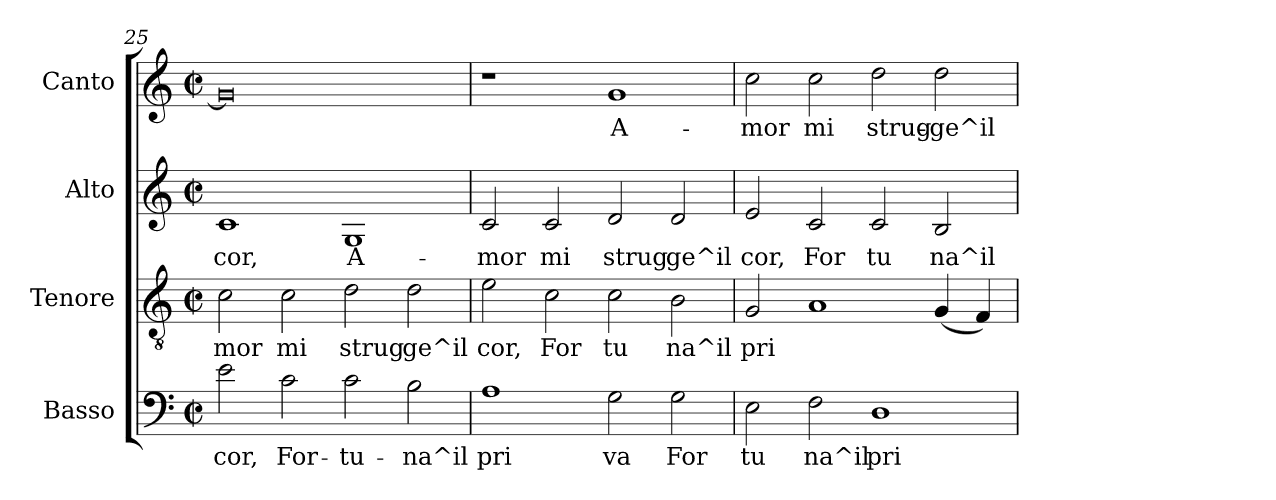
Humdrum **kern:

**kern	**text	**kern	**text	**kern	**text	**kern	**text
*part4	*part4	*part3	*part3	*part2	*part2	*part1	*part1
*staff4	*staff4	*staff3	*staff3	*staff2	*staff2	*staff1	*staff1
*I"Basso	*	*I"Tenore	*	*I"Alto	*	*I"Canto	*
*I'Basso	*	*I'Tenore	*	*I'Alto	*	*I'Canto	*
*clefF4	*	*clefGv2	*	*clefG2	*	*clefG2	*
*k[]	*	*k[]	*	*k[]	*	*k[]	*
*C:	*	*C:	*	*C:	*	*C:	*
*M2/2	*	*M2/2	*	*M2/2	*	*M2/2	*
*met(c|)	*	*met(c|)	*	*met(c|)	*	*met(c|)	*
=25	=25	=25	=25	=25	=25	=25	=25
!	!LO:LY:b:cj	!	!LO:LY:b:cj	!	!LO:LY:b:cj	!	!LO:LY:a:cj
2e\	cor,	2c\	mor	1c	cor,	0g]	.
!	!LO:LY:b:cj	!	!LO:LY:b:cj	!	!	!	!
2c\	For-	2c\	mi	.	.	.	.
!	!LO:LY:b:cj	!	!LO:LY:b:cj	!	!LO:LY:b:cj	!	!
2c\	-tu-	2d\	strug	1G	A-	.	.
!	!LO:LY:b:cj	!	!LO:LY:b:cj	!	!	!	!
2B\	-na^il	2d\	ge^il	.	.	.	.
!!LO:LB:g=z
=26	=26	=26	=26	=26	=26	=26	=26
!	!LO:LY:b:cj	!	!LO:LY:b:cj	!	!LO:LY:b:cj	!	!
1A	pri	2e\	cor,	2c/	-mor	1r	.
!	!	!	!LO:LY:b:cj	!	!LO:LY:b:cj	!	!
.	.	2c\	For	2c/	mi	.	.
!	!LO:LY:b:cj	!	!LO:LY:b:cj	!	!LO:LY:b:cj	!	!LO:LY:b:cj
2G\	va	2c\	tu	2d/	strug	1g	A-
!	!LO:LY:b:cj	!	!LO:LY:b:cj	!	!LO:LY:b:cj	!	!
2G\	For	2B\	na^il	2d/	ge^il	.	.
=27	=27	=27	=27	=27	=27	=27	=27
!	!LO:LY:b:cj	!	!LO:LY:b:cj	!	!LO:LY:b:cj	!	!LO:LY:b:cj
2E\	tu	2G/	pri	2e/	cor,	2cc\	-mor
!	!LO:LY:b:cj	!	!LO:LY:b:cj	!	!LO:LY:b:cj	!	!LO:LY:b:cj
2F\	na^il	1A	.	2c/	For	2cc\	mi
!	!LO:LY:b:cj	!	!	!	!LO:LY:b:cj	!	!LO:LY:b:cj
1D	pri	.	.	2c/	tu	2dd\	strug-
!	!	!	!LO:LY:b:cj	!	!LO:LY:b:cj	!	!LO:LY:b:cj
.	.	(>4G/	.	2B/	na^il	2dd\	-ge^il
!	!	!	!LO:LY:b:cj	!	!	!	!
.	.	4F/)	.	.	.	.	.
=	=	=	=	=	=	=	=
*-	*-	*-	*-	*-	*-	*-	*-
